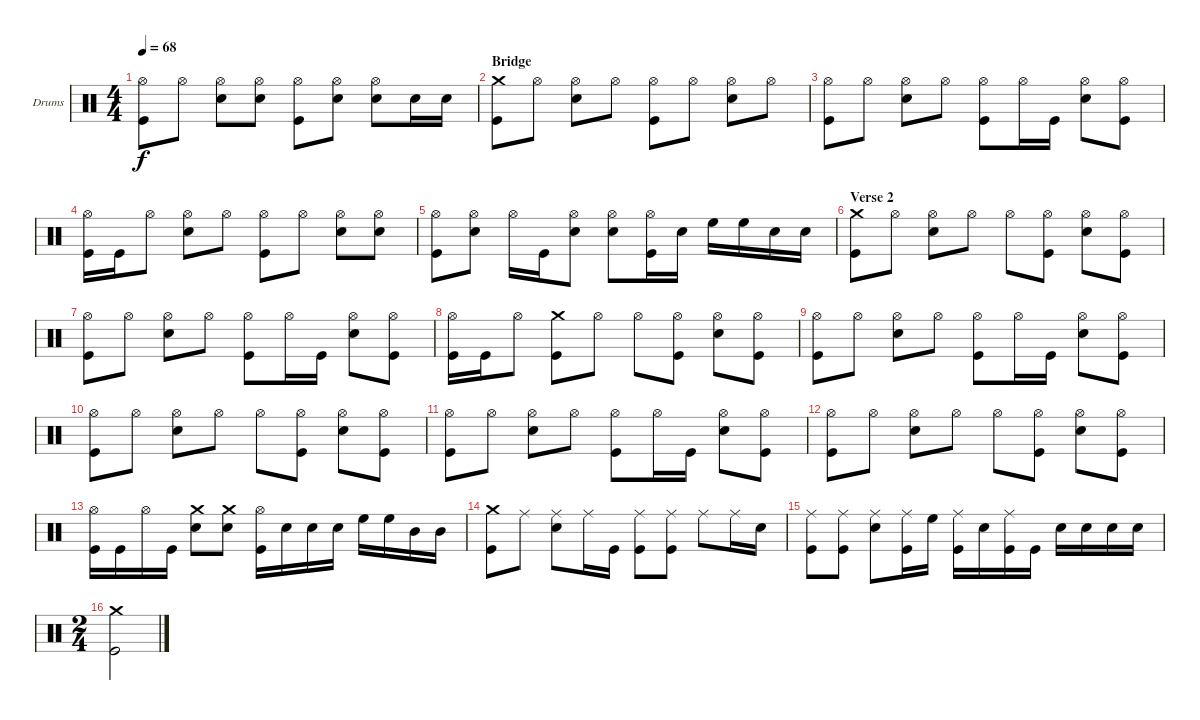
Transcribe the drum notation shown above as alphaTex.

\bracketExtendMode groupsimilarinstruments
\firstSystemTrackNameOrientation horizontal
\otherSystemsTrackNameOrientation horizontal
\track ("Katya" "Drums") {instrument percussion}
\staff {score}
\articulation defaults
\ts (4 4)
\tempo 68
\clef neutral
\ks c
("Hi-Hat (open)" "Kick (hit)").8{dy f} "Hi-Hat (open)".8 ("Hi-Hat (open)" "Snare (hit) 2").8 ("Hi-Hat (open)" "Snare (hit) 2").8 ("Hi-Hat (open)" "Kick (hit)").8 ("Hi-Hat (open)" "Snare (hit) 2").8 ("Hi-Hat (open)" "Snare (hit) 2").8 "Snare (hit) 2".16 "Snare (hit) 2".16 |
\section ("" "Bridge")
("Crash medium (hit)" "Kick (hit)").8 "Hi-Hat (open)".8 ("Hi-Hat (open)" "Snare (hit) 2").8 "Hi-Hat (open)".8 ("Hi-Hat (open)" "Kick (hit)").8 "Hi-Hat (open)".8 ("Hi-Hat (open)" "Snare (hit) 2").8 "Hi-Hat (open)".8 |
("Hi-Hat (open)" "Kick (hit)").8 "Hi-Hat (open)".8 ("Hi-Hat (open)" "Snare (hit) 2").8 "Hi-Hat (open)".8 ("Hi-Hat (open)" "Kick (hit)").8 "Hi-Hat (open)".16 "Kick (hit)".16 ("Hi-Hat (open)" "Snare (hit) 2").8 ("Hi-Hat (open)" "Kick (hit)").8 |
("Hi-Hat (open)" "Kick (hit)").16 "Kick (hit)".16 "Hi-Hat (open)".8 ("Hi-Hat (open)" "Snare (hit) 2").8 "Hi-Hat (open)".8 ("Hi-Hat (open)" "Kick (hit)").8 "Hi-Hat (open)".8 ("Hi-Hat (open)" "Snare (hit) 2").8 ("Hi-Hat (open)" "Snare (hit) 2").8 |
("Hi-Hat (open)" "Kick (hit)").8 ("Hi-Hat (open)" "Snare (hit) 2").8 "Hi-Hat (open)".16 "Kick (hit)".16 ("Hi-Hat (open)" "Snare (hit) 2").8 ("Hi-Hat (open)" "Snare (hit) 2").8 ("Hi-Hat (open)" "Kick (hit)").16 "Snare (hit) 2".16 "High Floor Tom (hit)".16 "High Floor Tom (hit)".16 "Snare (hit) 2".16 "Snare (hit) 2".16 |
\section ("" "Verse 2")
("Crash medium (hit)" "Kick (hit)").8 "Hi-Hat (open)".8 ("Hi-Hat (open)" "Snare (hit) 2").8 "Hi-Hat (open)".8 "Hi-Hat (open)".8 ("Hi-Hat (open)" "Kick (hit)").8 ("Hi-Hat (open)" "Snare (hit) 2").8 ("Hi-Hat (open)" "Kick (hit)").8 |
("Hi-Hat (open)" "Kick (hit)").8 "Hi-Hat (open)".8 ("Hi-Hat (open)" "Snare (hit) 2").8 "Hi-Hat (open)".8 ("Hi-Hat (open)" "Kick (hit)").8 "Hi-Hat (open)".16 "Kick (hit)".16 ("Hi-Hat (open)" "Snare (hit) 2").8 ("Hi-Hat (open)" "Kick (hit)").8 |
("Hi-Hat (open)" "Kick (hit)").16 "Kick (hit)".16 "Hi-Hat (open)".8 ("Crash medium (hit)" "Kick (hit)").8 "Hi-Hat (open)".8 "Hi-Hat (open)".8 ("Hi-Hat (open)" "Kick (hit)").8 ("Hi-Hat (open)" "Snare (hit) 2").8 ("Hi-Hat (open)" "Kick (hit)").8 |
("Hi-Hat (open)" "Kick (hit)").8 "Hi-Hat (open)".8 ("Hi-Hat (open)" "Snare (hit) 2").8 "Hi-Hat (open)".8 ("Hi-Hat (open)" "Kick (hit)").8 "Hi-Hat (open)".16 "Kick (hit)".16 ("Hi-Hat (open)" "Snare (hit) 2").8 ("Hi-Hat (open)" "Kick (hit)").8 |
("Hi-Hat (open)" "Kick (hit)").8 "Hi-Hat (open)".8 ("Hi-Hat (open)" "Snare (hit) 2").8 "Hi-Hat (open)".8 "Hi-Hat (open)".8 ("Hi-Hat (open)" "Kick (hit)").8 ("Hi-Hat (open)" "Snare (hit) 2").8 ("Hi-Hat (open)" "Kick (hit)").8 |
("Hi-Hat (open)" "Kick (hit)").8 "Hi-Hat (open)".8 ("Hi-Hat (open)" "Snare (hit) 2").8 "Hi-Hat (open)".8 ("Hi-Hat (open)" "Kick (hit)").8 "Hi-Hat (open)".16 "Kick (hit)".16 ("Hi-Hat (open)" "Snare (hit) 2").8 ("Hi-Hat (open)" "Kick (hit)").8 |
("Hi-Hat (open)" "Kick (hit)").8 "Hi-Hat (open)".8 ("Hi-Hat (open)" "Snare (hit) 2").8 "Hi-Hat (open)".8 "Hi-Hat (open)".8 ("Hi-Hat (open)" "Kick (hit)").8 ("Hi-Hat (open)" "Snare (hit) 2").8 ("Hi-Hat (open)" "Kick (hit)").8 |
("Hi-Hat (open)" "Kick (hit)").16 "Kick (hit)".16 "Hi-Hat (open)".16 "Kick (hit)".16 ("Crash medium (hit)" "Snare (hit) 2").8 ("Crash medium (hit)" "Snare (hit) 2").8 ("Hi-Hat (open)" "Kick (hit)").16 "Snare (hit) 2".16 "Snare (hit) 2".16 "Snare (hit) 2".16 "High Floor Tom (hit)".16 "High Floor Tom (hit)".16 "Mid Tom (hit)".16 "Mid Tom (hit)".16 |
("Crash medium (hit)" "Kick (hit)").8 "Ride (middle)".8 ("Ride (middle)" "Snare (hit) 2").8 "Ride (middle)".16 "Kick (hit)".16 ("Ride (middle)" "Kick (hit)").8 ("Ride (middle)" "Kick (hit)").8 "Ride (middle)".8 "Ride (middle)".16 "Snare (hit) 2".16 |
("Ride (middle)" "Kick (hit)").8 ("Ride (middle)" "Kick (hit)").8 ("Ride (middle)" "Snare (hit) 2").8 ("Ride (middle)" "Kick (hit)").16 "High Floor Tom (hit)".16 ("Ride (middle)" "Kick (hit)").16 "Snare (hit) 2".16 ("Ride (middle)" "Kick (hit)").16 "Kick (hit)".16 "Snare (hit) 2".16 "Snare (hit) 2".16 "Snare (hit) 2".16 "Snare (hit) 2".16 |
\ts (2 4)
("Crash medium (hit)" "Kick (hit)").2
